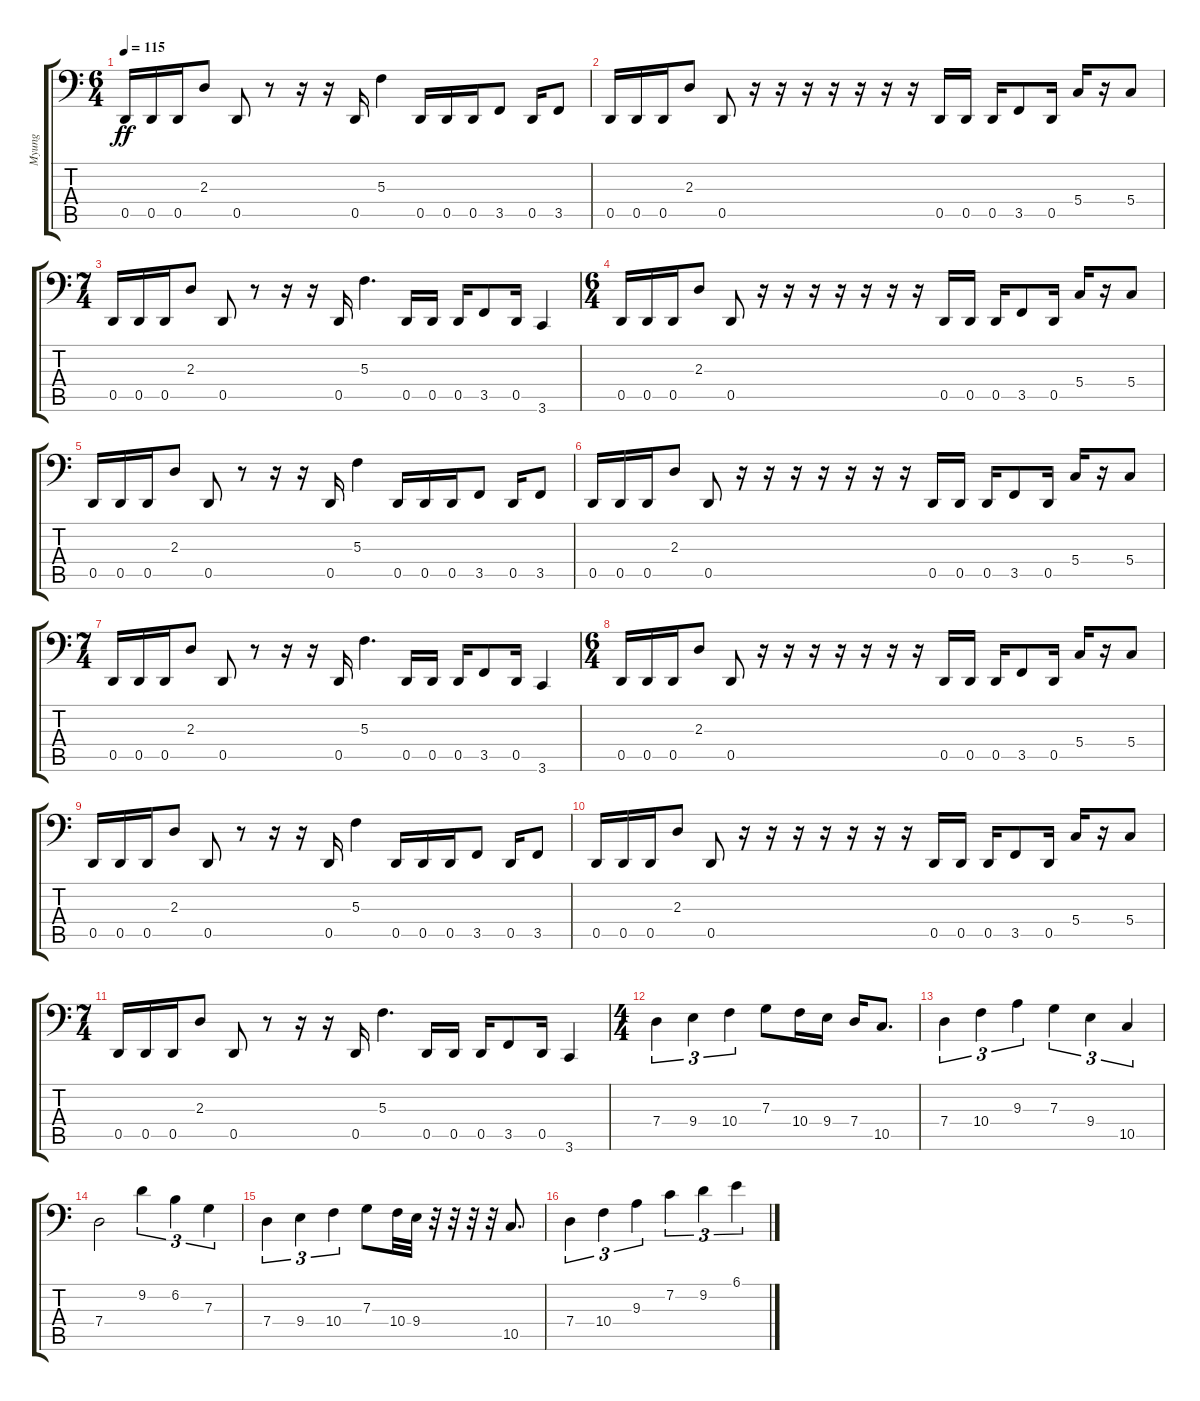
\track ("Myung" "Myung") {instrument electricbassfinger}
\staff {score tabs}
\tuning (Bb2 F2 C2 G1 D1 A0) {hide}
\ts (6 4)
\tempo 115
\clef f4
\ks c
0.5.16{dy ff} 0.5.16 0.5.16 2.3.8 0.5.8 r.8 r.16 r.16 0.5.16 5.3.4 0.5.16 0.5.16 0.5.16 3.5.8 0.5.16 3.5.8 |
0.5.16 0.5.16 0.5.16 2.3.8 0.5.8 r.16 r.16 r.16 r.16 r.16 r.16 r.16 0.5.16 0.5.16 0.5.16 3.5.8 0.5.16 5.4.16 r.16 5.4.8 |
\ts (7 4)
0.5.16 0.5.16 0.5.16 2.3.8 0.5.8 r.8 r.16 r.16 0.5.16 5.3.4{d} 0.5.16 0.5.16 0.5.16 3.5.8 0.5.16 3.6.4 |
\ts (6 4)
0.5.16 0.5.16 0.5.16 2.3.8 0.5.8 r.16 r.16 r.16 r.16 r.16 r.16 r.16 0.5.16 0.5.16 0.5.16 3.5.8 0.5.16 5.4.16 r.16 5.4.8 |
0.5.16 0.5.16 0.5.16 2.3.8 0.5.8 r.8 r.16 r.16 0.5.16 5.3.4 0.5.16 0.5.16 0.5.16 3.5.8 0.5.16 3.5.8 |
0.5.16 0.5.16 0.5.16 2.3.8 0.5.8 r.16 r.16 r.16 r.16 r.16 r.16 r.16 0.5.16 0.5.16 0.5.16 3.5.8 0.5.16 5.4.16 r.16 5.4.8 |
\ts (7 4)
0.5.16 0.5.16 0.5.16 2.3.8 0.5.8 r.8 r.16 r.16 0.5.16 5.3.4{d} 0.5.16 0.5.16 0.5.16 3.5.8 0.5.16 3.6.4 |
\ts (6 4)
0.5.16 0.5.16 0.5.16 2.3.8 0.5.8 r.16 r.16 r.16 r.16 r.16 r.16 r.16 0.5.16 0.5.16 0.5.16 3.5.8 0.5.16 5.4.16 r.16 5.4.8 |
0.5.16 0.5.16 0.5.16 2.3.8 0.5.8 r.8 r.16 r.16 0.5.16 5.3.4 0.5.16 0.5.16 0.5.16 3.5.8 0.5.16 3.5.8 |
0.5.16 0.5.16 0.5.16 2.3.8 0.5.8 r.16 r.16 r.16 r.16 r.16 r.16 r.16 0.5.16 0.5.16 0.5.16 3.5.8 0.5.16 5.4.16 r.16 5.4.8 |
\ts (7 4)
0.5.16 0.5.16 0.5.16 2.3.8 0.5.8 r.8 r.16 r.16 0.5.16 5.3.4{d} 0.5.16 0.5.16 0.5.16 3.5.8 0.5.16 3.6.4 |
\ts (4 4)
7.4.4{tu (3 2)} 9.4.4{tu (3 2)} 10.4.4{tu (3 2)} 7.3.8 10.4.16 9.4.16 7.4.16 10.5.8{d} |
7.4.4{tu (3 2)} 10.4.4{tu (3 2)} 9.3.4{tu (3 2)} 7.3.4{tu (3 2)} 9.4.4{tu (3 2)} 10.5.4{tu (3 2)} |
7.4.2 9.2.4{tu (3 2)} 6.2.4{tu (3 2)} 7.3.4{tu (3 2)} |
7.4.4{tu (3 2)} 9.4.4{tu (3 2)} 10.4.4{tu (3 2)} 7.3.8 10.4.32 9.4.32 r.32 r.32 r.32 r.32 10.5.8{d} |
7.4.4{tu (3 2)} 10.4.4{tu (3 2)} 9.3.4{tu (3 2)} 7.2.4{tu (3 2)} 9.2.4{tu (3 2)} 6.1.4{tu (3 2)}
